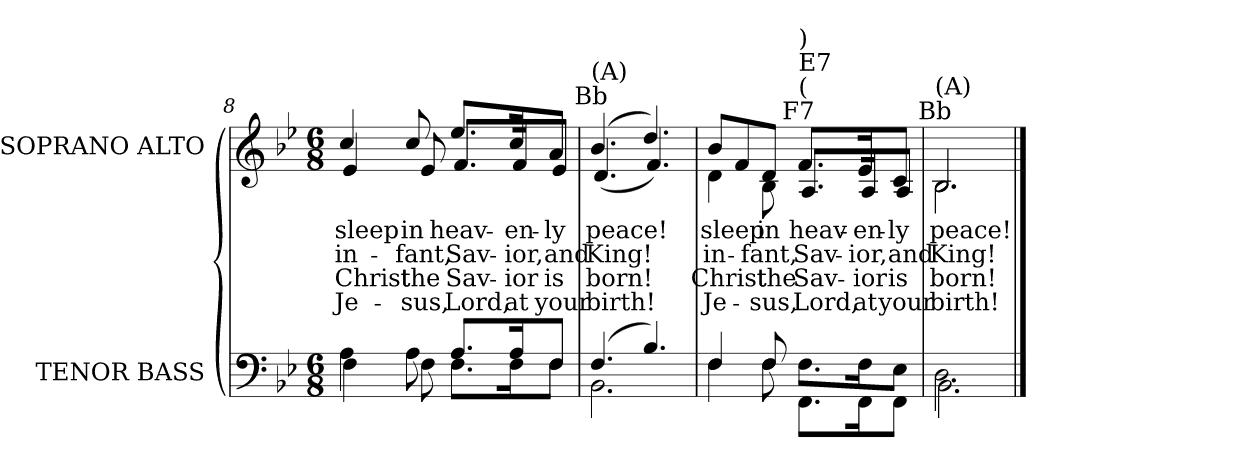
**kern	**kern	**text	**text	**text	**text
*part2	*part1	*part1	*part1	*part1	*part1
*staff2	*staff1	*staff1	*staff1	*staff1	*staff1
*I"TENOR BASS	*I"SOPRANO ALTO	*	*	*	*
*I'T. B.	*I'S. A.	*	*	*	*
*clefF4	*clefG2	*	*	*	*
*k[b-e-]	*k[b-e-]	*	*	*	*
*B-:	*B-:	*	*	*	*
*M6/8	*M6/8	*	*	*	*
=8	=8	=8	=8	=8	=8
*^	*	*	*	*	*
!	!	!LO:TX:a:cj:t=F7	!	!	!	!
!	!	!LO:TX:t=(	!	!	!	!
!	!	!LO:TX:t=E7	!	!	!	!
!	!	!LO:TX:t=)	!	!	!	!
!	!	!	!LO:LY:b:color=#000000	!LO:LY:b:color=#000000	!LO:LY:b:color=#000000	!LO:LY:b:color=#000000
*	*	*^	*	*	*	*
4Ai\	4Fi\	4cci/	4e-i/	sleep	in-	Christ	Je-
!	!	!	!	!LO:LY:b:color=#000000	!LO:LY:b:color=#000000	!LO:LY:b:color=#000000	!LO:LY:b:color=#000000
8Ai\	8Fi\	8cci/	8e-i/	in	-fant,	the	-sus,
!	!	!	!	!LO:LY:b:color=#000000	!LO:LY:b:color=#000000	!LO:LY:b:color=#000000	!LO:LY:b:color=#000000
8.Ai/L	8.Fi\L	8.ee-i/L	8.fi/L	heav-	Sav-	Sav-	Lord,
!	!	!	!	!LO:LY:b:color=#000000	!LO:LY:b:color=#000000	!LO:LY:b:color=#000000	!LO:LY:b:color=#000000
16Ai/k	16Fi\k	16cci/k	16fi/k	-en-	-ior,	-ior	at
!	!	!	!	!LO:LY:b:color=#000000	!LO:LY:b:color=#000000	!LO:LY:b:color=#000000	!LO:LY:b:color=#000000
8Fi/J	8Fi\J	8ai/J	8e-i/J	-ly	and	is	your
!!LO:LB:g=z	!!
=9	=9	=9	=9	=9	=9	=9	=9
!	!	!LO:TX:a:cj:t=Bb	!	!	!	!	!
!	!	!LO:TX:t=(A)	!	!	!	!	!
!	!	!	!	!LO:LY:b:color=#000000	!LO:LY:b:color=#000000	!LO:LY:b:color=#000000	!LO:LY:b:color=#000000
(4.Fi/	2.BB-i\	(4.b-i/	(4.di/	peace!	King!	born!	birth!
4.B-i/)	.	4.ddi/)	4.fi/)	.	.	.	.
=10	=10	=10	=10	=10	=10	=10	=10
!	!	!	!	!LO:LY:b:color=#000000	!LO:LY:b:color=#000000	!LO:LY:b:color=#000000	!LO:LY:b:color=#000000
4Fi/	4Fi\	8b-i/L	4di\	sleep	in-	Christ	Je-
.	.	8fi/	.	.	.	.	.
!	!	!	!	!LO:LY:b:color=#000000	!LO:LY:b:color=#000000	!LO:LY:b:color=#000000	!LO:LY:b:color=#000000
8Fi/	8Fi\	8di/J	8B-i\	in	-fant,	the	-sus,
!	!	!LO:TX:a:cj:t=F7	!	!	!	!	!
!	!	!LO:TX:t=(	!	!	!	!	!
!	!	!LO:TX:t=E7	!	!	!	!	!
!	!	!LO:TX:t=)	!	!	!	!	!
!	!	!	!	!LO:LY:b:color=#000000	!LO:LY:b:color=#000000	!LO:LY:b:color=#000000	!LO:LY:b:color=#000000
8.Fi\L	8.FFi\L	8.fi/L	8.Ai/L	heav-	Sav-	Sav-	Lord,
!	!	!	!	!LO:LY:b:color=#000000	!LO:LY:b:color=#000000	!LO:LY:b:color=#000000	!LO:LY:b:color=#000000
16Fi\k	16FFi\k	16e-i/k	16Ai/k	-en-	-ior,	-ior	at
!	!	!	!	!LO:LY:b:color=#000000	!LO:LY:b:color=#000000	!LO:LY:b:color=#000000	!LO:LY:b:color=#000000
8E-i\J	8FFi\J	8ci/J	8Ai/J	-ly	and	is	your
=11	=11	=11	=11	=11	=11	=11	=11
!	!	!LO:TX:a:cj:t=Bb	!	!	!	!	!
!	!	!LO:TX:t=(A)	!	!	!	!	!
!	!	!	!	!LO:LY:b:color=#000000	!LO:LY:b:color=#000000	!LO:LY:b:color=#000000	!LO:LY:b:color=#000000
2.Di\	2.BB-i\	2.B-i/	2.B-i\	peace!	King!	born!	birth!
*v	*v	*	*	*	*	*	*
*	*v	*v	*	*	*	*
==	==	==	==	==	==
*-	*-	*-	*-	*-	*-
